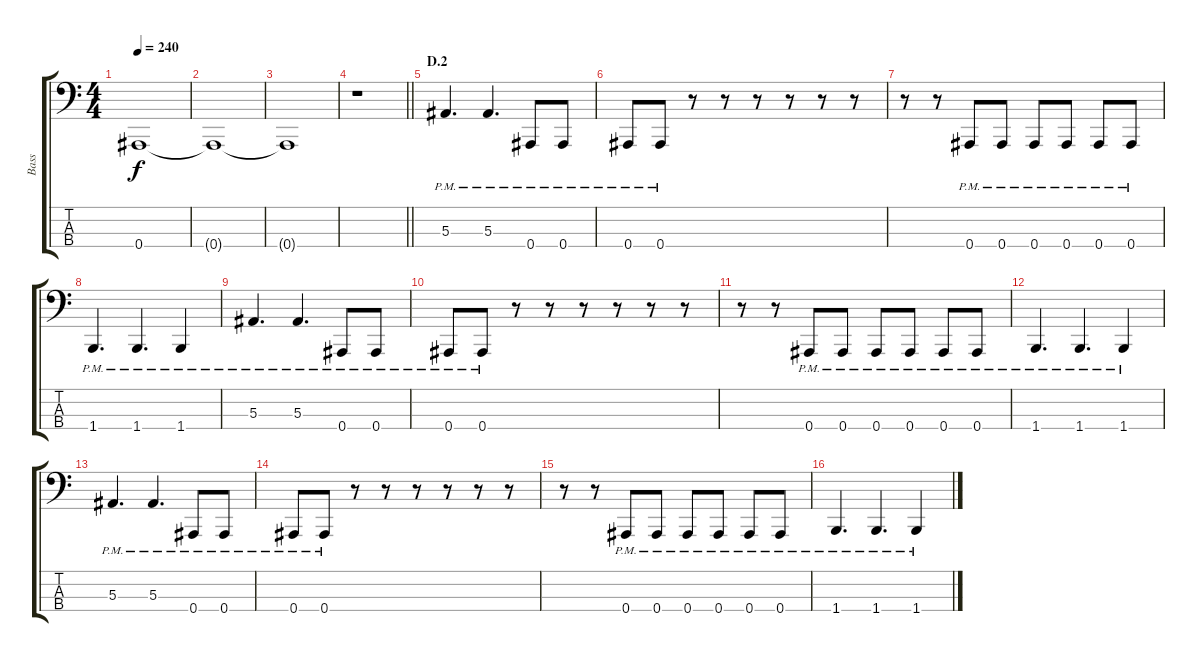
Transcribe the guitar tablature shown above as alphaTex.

\track ("Bass" "Bass") {instrument electricbasspick}
\staff {score tabs}
\tuning (Eb2 Bb1 F1 Bb0) {hide}
\ts (4 4)
\tempo 240
\clef f4
\ks c
0.4{t}.1{dy f} |
0.4{t}.1 |
0.4{t}.1 |
\barLineRight lightlight
r.1 |
\section ("" "D.2")
5.3{pm}.4{d} 5.3{pm}.4{d} 0.4{pm}.8 0.4{pm}.8 |
0.4{pm}.8 0.4{pm}.8 r.8 r.8 r.8 r.8 r.8 r.8 |
r.8 r.8 0.4{pm}.8 0.4{pm}.8 0.4{pm}.8 0.4{pm}.8 0.4{pm}.8 0.4{pm}.8 |
1.4{pm}.4{d} 1.4{pm}.4{d} 1.4{pm}.4 |
5.3{pm}.4{d} 5.3{pm}.4{d} 0.4{pm}.8 0.4{pm}.8 |
0.4{pm}.8 0.4{pm}.8 r.8 r.8 r.8 r.8 r.8 r.8 |
r.8 r.8 0.4{pm}.8 0.4{pm}.8 0.4{pm}.8 0.4{pm}.8 0.4{pm}.8 0.4{pm}.8 |
1.4{pm}.4{d} 1.4{pm}.4{d} 1.4{pm}.4 |
5.3{pm}.4{d} 5.3{pm}.4{d} 0.4{pm}.8 0.4{pm}.8 |
0.4{pm}.8 0.4{pm}.8 r.8 r.8 r.8 r.8 r.8 r.8 |
r.8 r.8 0.4{pm}.8 0.4{pm}.8 0.4{pm}.8 0.4{pm}.8 0.4{pm}.8 0.4{pm}.8 |
1.4{pm}.4{d} 1.4{pm}.4{d} 1.4{pm}.4
